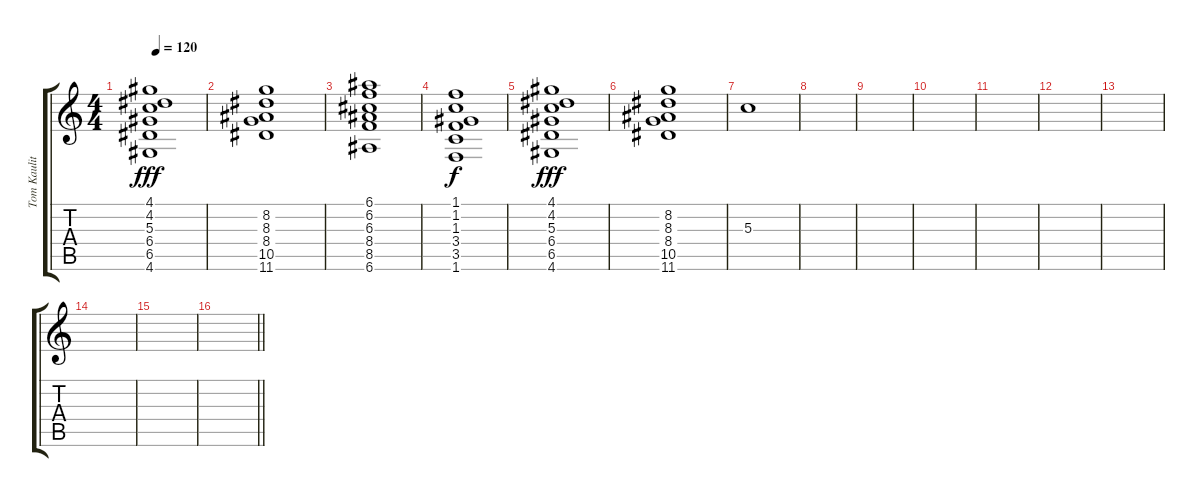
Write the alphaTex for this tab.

\track ("Tom Kaulitz" "Tom Kaulit") {instrument acousticguitarnylon}
\staff {score tabs}
\tuning (E4 B3 G3 D3 A2 E2) {hide}
\ts (4 4)
\tempo 120
\clef g2
\ks c
(4.1 4.2 5.3 6.4 6.5 4.6).1{dy fff} |
(8.2 8.3 8.4 10.5 11.6).1 |
(6.1 6.2 6.3 8.4 8.5 6.6).1 |
(1.1 1.2 1.3 3.4 3.5 1.6).1{dy f} |
(4.1 4.2 5.3 6.4 6.5 4.6).1{dy fff} |
(8.2 8.3 8.4 10.5 11.6).1 |
5.3.1 |
|
|
|
|
|
|
|
|
\barLineRight lightlight
